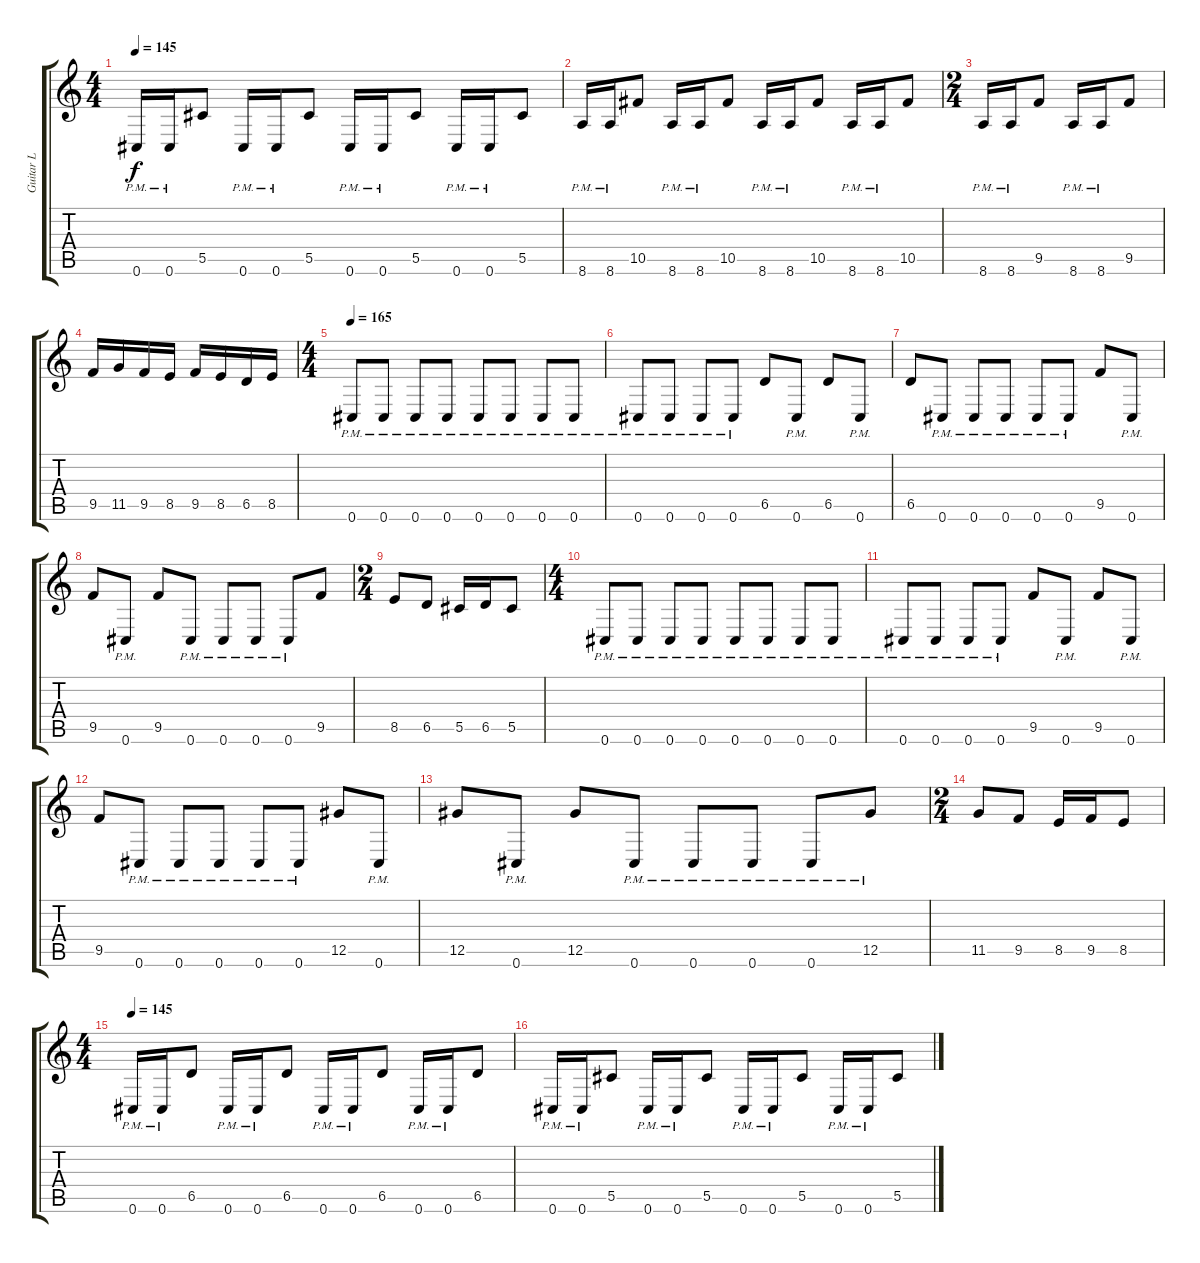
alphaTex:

\track ("Guitar L" "Guitar L") {instrument overdrivenguitar}
\staff {score tabs}
\tuning (Eb4 Bb3 Gb3 Db3 Ab2 Db2) {hide}
\ts (4 4)
\tempo 145
\clef g2
\ks c
0.6{pm}.16{dy f} 0.6{pm}.16 5.5.8 0.6{pm}.16 0.6{pm}.16 5.5.8 0.6{pm}.16 0.6{pm}.16 5.5.8 0.6{pm}.16 0.6{pm}.16 5.5.8 |
8.6{pm}.16 8.6{pm}.16 10.5.8 8.6{pm}.16 8.6{pm}.16 10.5.8 8.6{pm}.16 8.6{pm}.16 10.5.8 8.6{pm}.16 8.6{pm}.16 10.5.8 |
\ts (2 4)
8.6{pm}.16 8.6{pm}.16 9.5.8 8.6{pm}.16 8.6{pm}.16 9.5.8 |
9.5.16 11.5.16 9.5.16 8.5.16 9.5.16 8.5.16 6.5.16 8.5.16 |
\ts (4 4)
\tempo 165
0.6{pm}.8 0.6{pm}.8 0.6{pm}.8 0.6{pm}.8 0.6{pm}.8 0.6{pm}.8 0.6{pm}.8 0.6{pm}.8 |
0.6{pm}.8 0.6{pm}.8 0.6{pm}.8 0.6{pm}.8 6.5.8 0.6{pm}.8 6.5.8 0.6{pm}.8 |
6.5.8 0.6{pm}.8 0.6{pm}.8 0.6{pm}.8 0.6{pm}.8 0.6{pm}.8 9.5.8 0.6{pm}.8 |
9.5.8 0.6{pm}.8 9.5.8 0.6{pm}.8 0.6{pm}.8 0.6{pm}.8 0.6{pm}.8 9.5.8 |
\ts (2 4)
8.5.8 6.5.8 5.5.16 6.5.16 5.5.8 |
\ts (4 4)
0.6{pm}.8 0.6{pm}.8 0.6{pm}.8 0.6{pm}.8 0.6{pm}.8 0.6{pm}.8 0.6{pm}.8 0.6{pm}.8 |
0.6{pm}.8 0.6{pm}.8 0.6{pm}.8 0.6{pm}.8 9.5.8 0.6{pm}.8 9.5.8 0.6{pm}.8 |
9.5.8 0.6{pm}.8 0.6{pm}.8 0.6{pm}.8 0.6{pm}.8 0.6{pm}.8 12.5.8 0.6{pm}.8 |
12.5.8 0.6{pm}.8 12.5.8 0.6{pm}.8 0.6{pm}.8 0.6{pm}.8 0.6{pm}.8 12.5{pm}.8 |
\ts (2 4)
11.5.8 9.5.8 8.5.16 9.5.16 8.5.8 |
\ts (4 4)
\tempo 145
0.6{pm}.16 0.6{pm}.16 6.5.8 0.6{pm}.16 0.6{pm}.16 6.5.8 0.6{pm}.16 0.6{pm}.16 6.5.8 0.6{pm}.16 0.6{pm}.16 6.5.8 |
0.6{pm}.16 0.6{pm}.16 5.5.8 0.6{pm}.16 0.6{pm}.16 5.5.8 0.6{pm}.16 0.6{pm}.16 5.5.8 0.6{pm}.16 0.6{pm}.16 5.5.8
